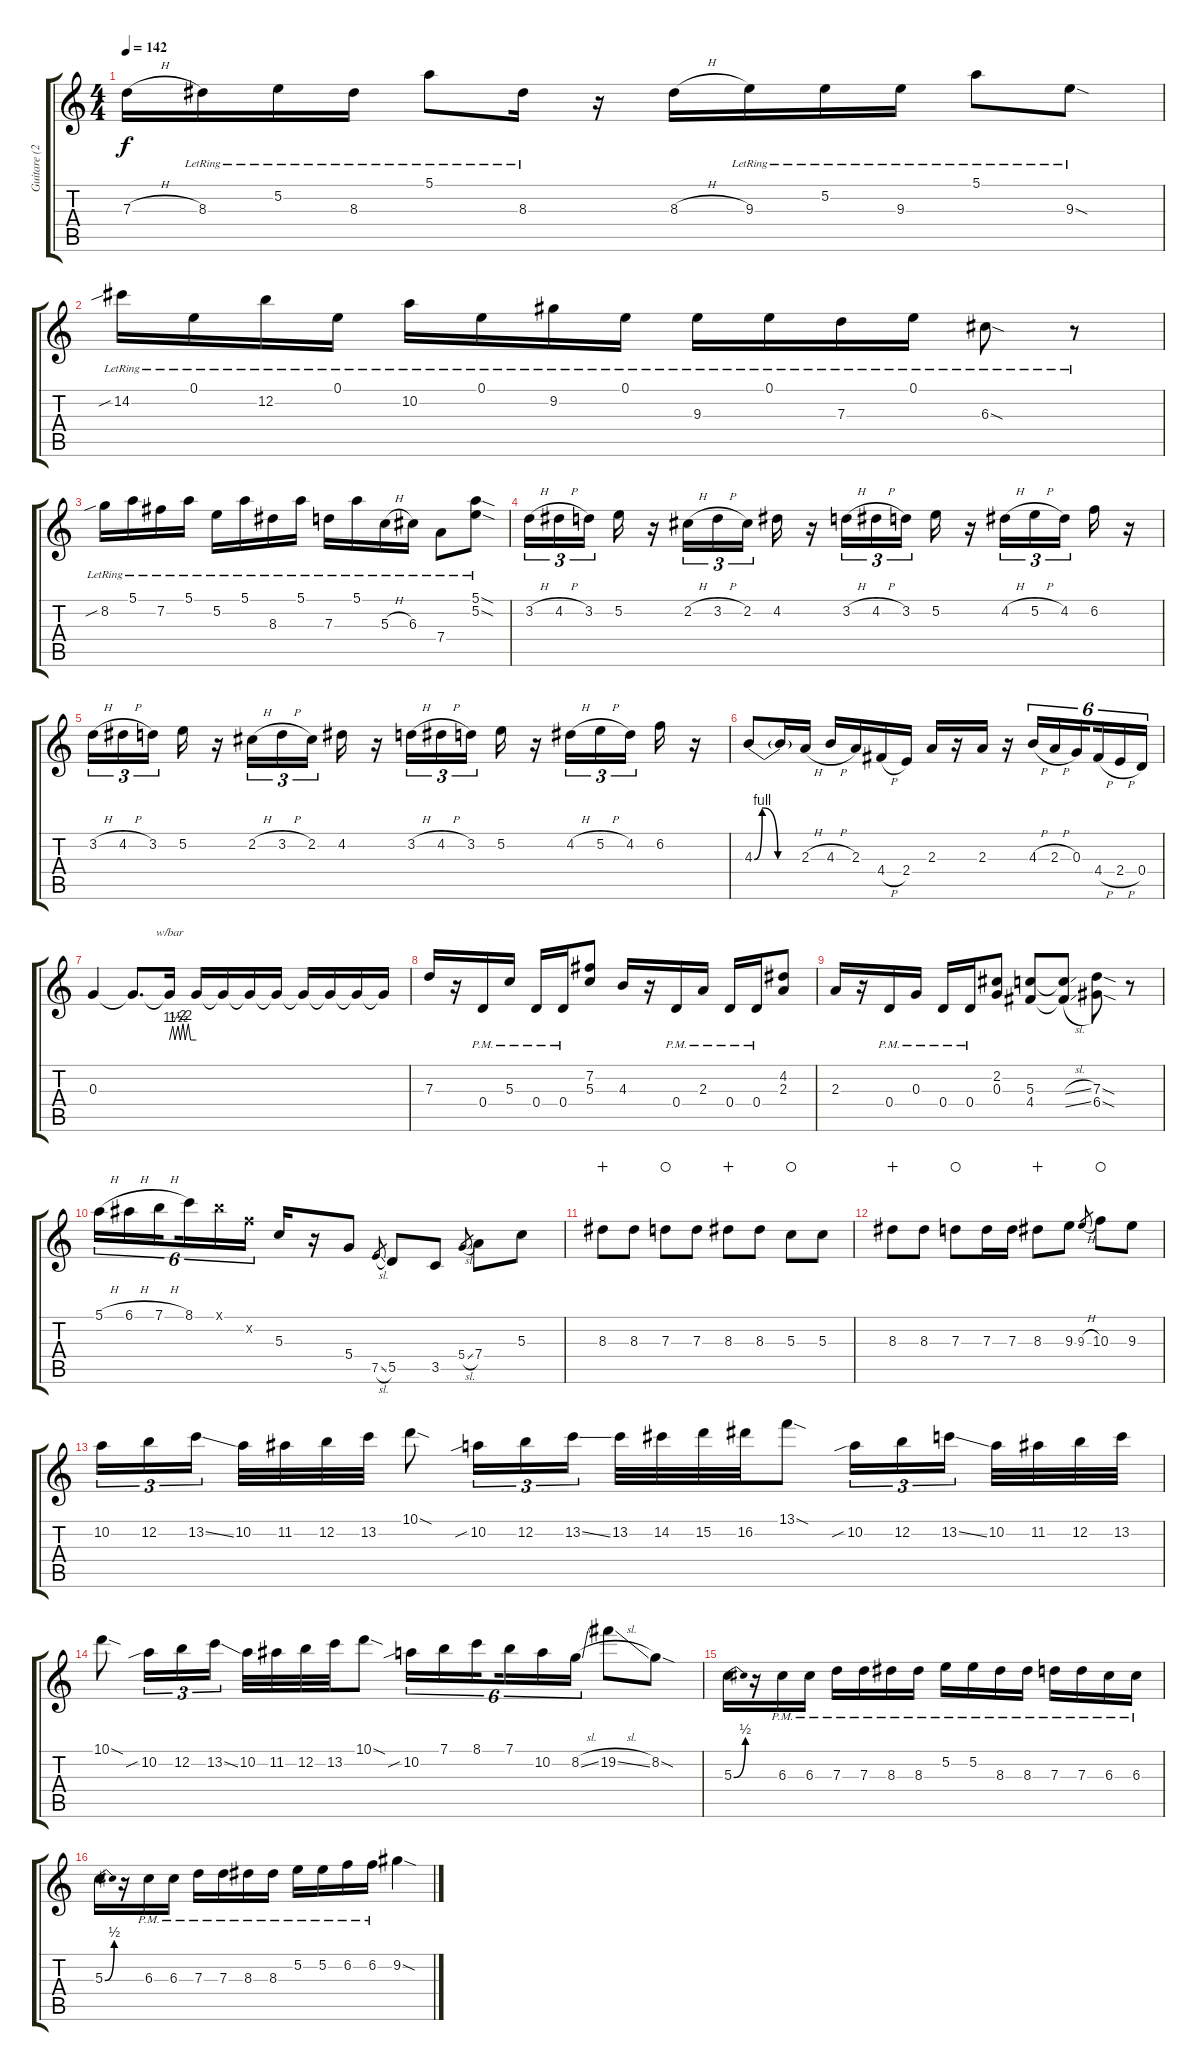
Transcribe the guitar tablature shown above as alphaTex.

\track ("Guitare (2)" "Guitare (2") {instrument distortionguitar}
\staff {score tabs}
\tuning (E4 B3 G3 D3 A2 E2) {hide}
\ts (4 4)
\tempo 142
\clef g2
\ks c
7.3{h}.16{dy f} 8.3{lr}.16 5.2{lr}.16 8.3{lr}.16 5.1{lr}.8 8.3{lr}.16 r.16 8.3{h}.16 9.3{lr}.16 5.2{lr}.16 9.3{lr}.16 5.1{lr}.8 9.3{sod lr}.8 |
14.2{sib lr}.16 0.1{lr}.16 12.2{lr}.16 0.1{lr}.16 10.2{lr}.16 0.1{lr}.16 9.2{lr}.16 0.1{lr}.16 9.3{lr}.16 0.1{lr}.16 7.3{lr}.16 0.1{lr}.16 6.3{sod lr}.8 r.8 |
8.2{sib lr}.16 5.1{lr}.16 7.2{lr}.16 5.1{lr}.16 5.2{lr}.16 5.1{lr}.16 8.3{lr}.16 5.1{lr}.16 7.3{lr}.16 5.1{lr}.16 5.3{h lr}.16 6.3{lr}.16 7.4{lr}.8 (5.1{sod lr} 5.2{sod lr}).8 |
3.2{h}.16{tu (3 2)} 4.2{h}.16{tu (3 2)} 3.2.16{tu (3 2) beam splitsecondary} 5.2.16 r.16 2.2{h}.16{tu (3 2)} 3.2{h}.16{tu (3 2)} 2.2.16{tu (3 2) beam splitsecondary} 4.2.16 r.16 3.2{h}.16{tu (3 2)} 4.2{h}.16{tu (3 2)} 3.2.16{tu (3 2) beam splitsecondary} 5.2.16 r.16 4.2{h}.16{tu (3 2)} 5.2{h}.16{tu (3 2)} 4.2.16{tu (3 2) beam splitsecondary} 6.2.16 r.16 |
3.2{h}.16{tu (3 2)} 4.2{h}.16{tu (3 2)} 3.2.16{tu (3 2) beam splitsecondary} 5.2.16 r.16 2.2{h}.16{tu (3 2)} 3.2{h}.16{tu (3 2)} 2.2.16{tu (3 2) beam splitsecondary} 4.2.16 r.16 3.2{h}.16{tu (3 2)} 4.2{h}.16{tu (3 2)} 3.2.16{tu (3 2) beam splitsecondary} 5.2.16 r.16 4.2{h}.16{tu (3 2)} 5.2{h}.16{tu (3 2)} 4.2.16{tu (3 2) beam splitsecondary} 6.2.16 r.16 |
4.3{be (custom 0 0 10 4 30 0 60 0)}.8 4.3{t}.16 2.3{h}.16 4.3{h}.16 2.3.16 4.4{h}.16 2.4.16 2.3.16 r.16 2.3.16 r.16 4.3{h}.16{tu (6 4)} 2.3{h}.16{tu (6 4)} 0.3.16{tu (6 4) beam splitsecondary} 4.4{h}.16{tu (6 4)} 2.4{h}.16{tu (6 4)} 0.4.16{tu (6 4)} |
0.3.4 0.3{t}.8{d} 0.3{t}.16{tbe (custom default 0 0 7 6 12 0 19 6 24 0 30 8 35 0 42 8 47 0 60 0)} 0.3{t}.16 0.3{t}.16 0.3{t}.16 0.3{t}.16 0.3{t}.16 0.3{t}.16 0.3{t}.16 0.3{t}.16 |
7.3.16 r.16 0.4{pm}.16 5.3{pm}.16 0.4{pm}.16 0.4{pm}.16 (7.2 5.3).8 4.3.16 r.16 0.4{pm}.16 2.3{pm}.16 0.4{pm}.16 0.4{pm}.16 (4.2 2.3).8 |
2.3.16 r.16 0.4{pm}.16 0.3{pm}.16 0.4{pm}.16 0.4{pm}.16 (2.2 0.3).8 (5.3 4.4).8 (5.3{sl t} 4.4{sl t}).8 (7.3{sod} 6.4{sod}).8 r.8 |
5.1{h}.16{tu (6 4)} 6.1{h}.16{tu (6 4)} 7.1{h}.16{tu (6 4) beam splitsecondary} 8.1.16{tu (6 4)} 7.1{x}.16{tu (6 4)} 6.2{x}.16{tu (6 4)} 5.3.16 r.16 5.4.8 7.5{sl}.8{gr} 5.5.8 3.5.8 5.4{sl}.8{gr} 7.4.8 5.3.8 |
8.3.8{wahc} 8.3.8 7.3.8{waho} 7.3.8 8.3.8{wahc} 8.3.8 5.3.8{waho} 5.3.8 |
8.3.8{wahc} 8.3.8 7.3.8{waho} 7.3.16 7.3.16 8.3.8{wahc} 9.3.8 9.3{h}.8{gr} 10.3.8{waho} 9.3.8 |
10.2.16{tu (3 2)} 12.2.16{tu (3 2)} 13.2{ss}.16{tu (3 2) beam splitsecondary} 10.2.32 11.2.32 12.2.32 13.2.32 10.1{sod}.8 10.2{sib}.16{tu (3 2)} 12.2.16{tu (3 2)} 13.2{ss}.16{tu (3 2)} 13.2.32 14.2.32 15.2.32 16.2.32 13.1{sod}.8 10.2{sib}.16{tu (3 2)} 12.2.16{tu (3 2)} 13.2{ss}.16{tu (3 2) beam splitsecondary} 10.2.32 11.2.32 12.2.32 13.2.32 |
10.1{sod}.8 10.2{sib}.16{tu (3 2)} 12.2.16{tu (3 2)} 13.2{ss}.16{tu (3 2)} 10.2.32 11.2.32 12.2.32 13.2.32 10.1{sod}.8 10.2{sib}.16{tu (6 4)} 7.1.16{tu (6 4)} 8.1.16{tu (6 4) beam splitsecondary} 7.1.16{tu (6 4)} 10.2.16{tu (6 4)} 8.2{sl}.16{tu (6 4)} 19.2{sl}.8 8.2{sod}.8 |
5.3{be (bend 0 0 60 2)}.16 r.16 6.3{pm}.16 6.3{pm}.16 7.3{pm}.16 7.3{pm}.16 8.3{pm}.16 8.3{pm}.16 5.2{pm}.16 5.2{pm}.16 8.3{pm}.16 8.3{pm}.16 7.3{pm}.16 7.3{pm}.16 6.3{pm}.16 6.3{pm}.16 |
5.3{be (bend 0 0 60 2)}.16 r.16 6.3{pm}.16 6.3{pm}.16 7.3{pm}.16 7.3{pm}.16 8.3{pm}.16 8.3{pm}.16 5.2{pm}.16 5.2{pm}.16 6.2{pm}.16 6.2{pm}.16 9.2{sod}.4
